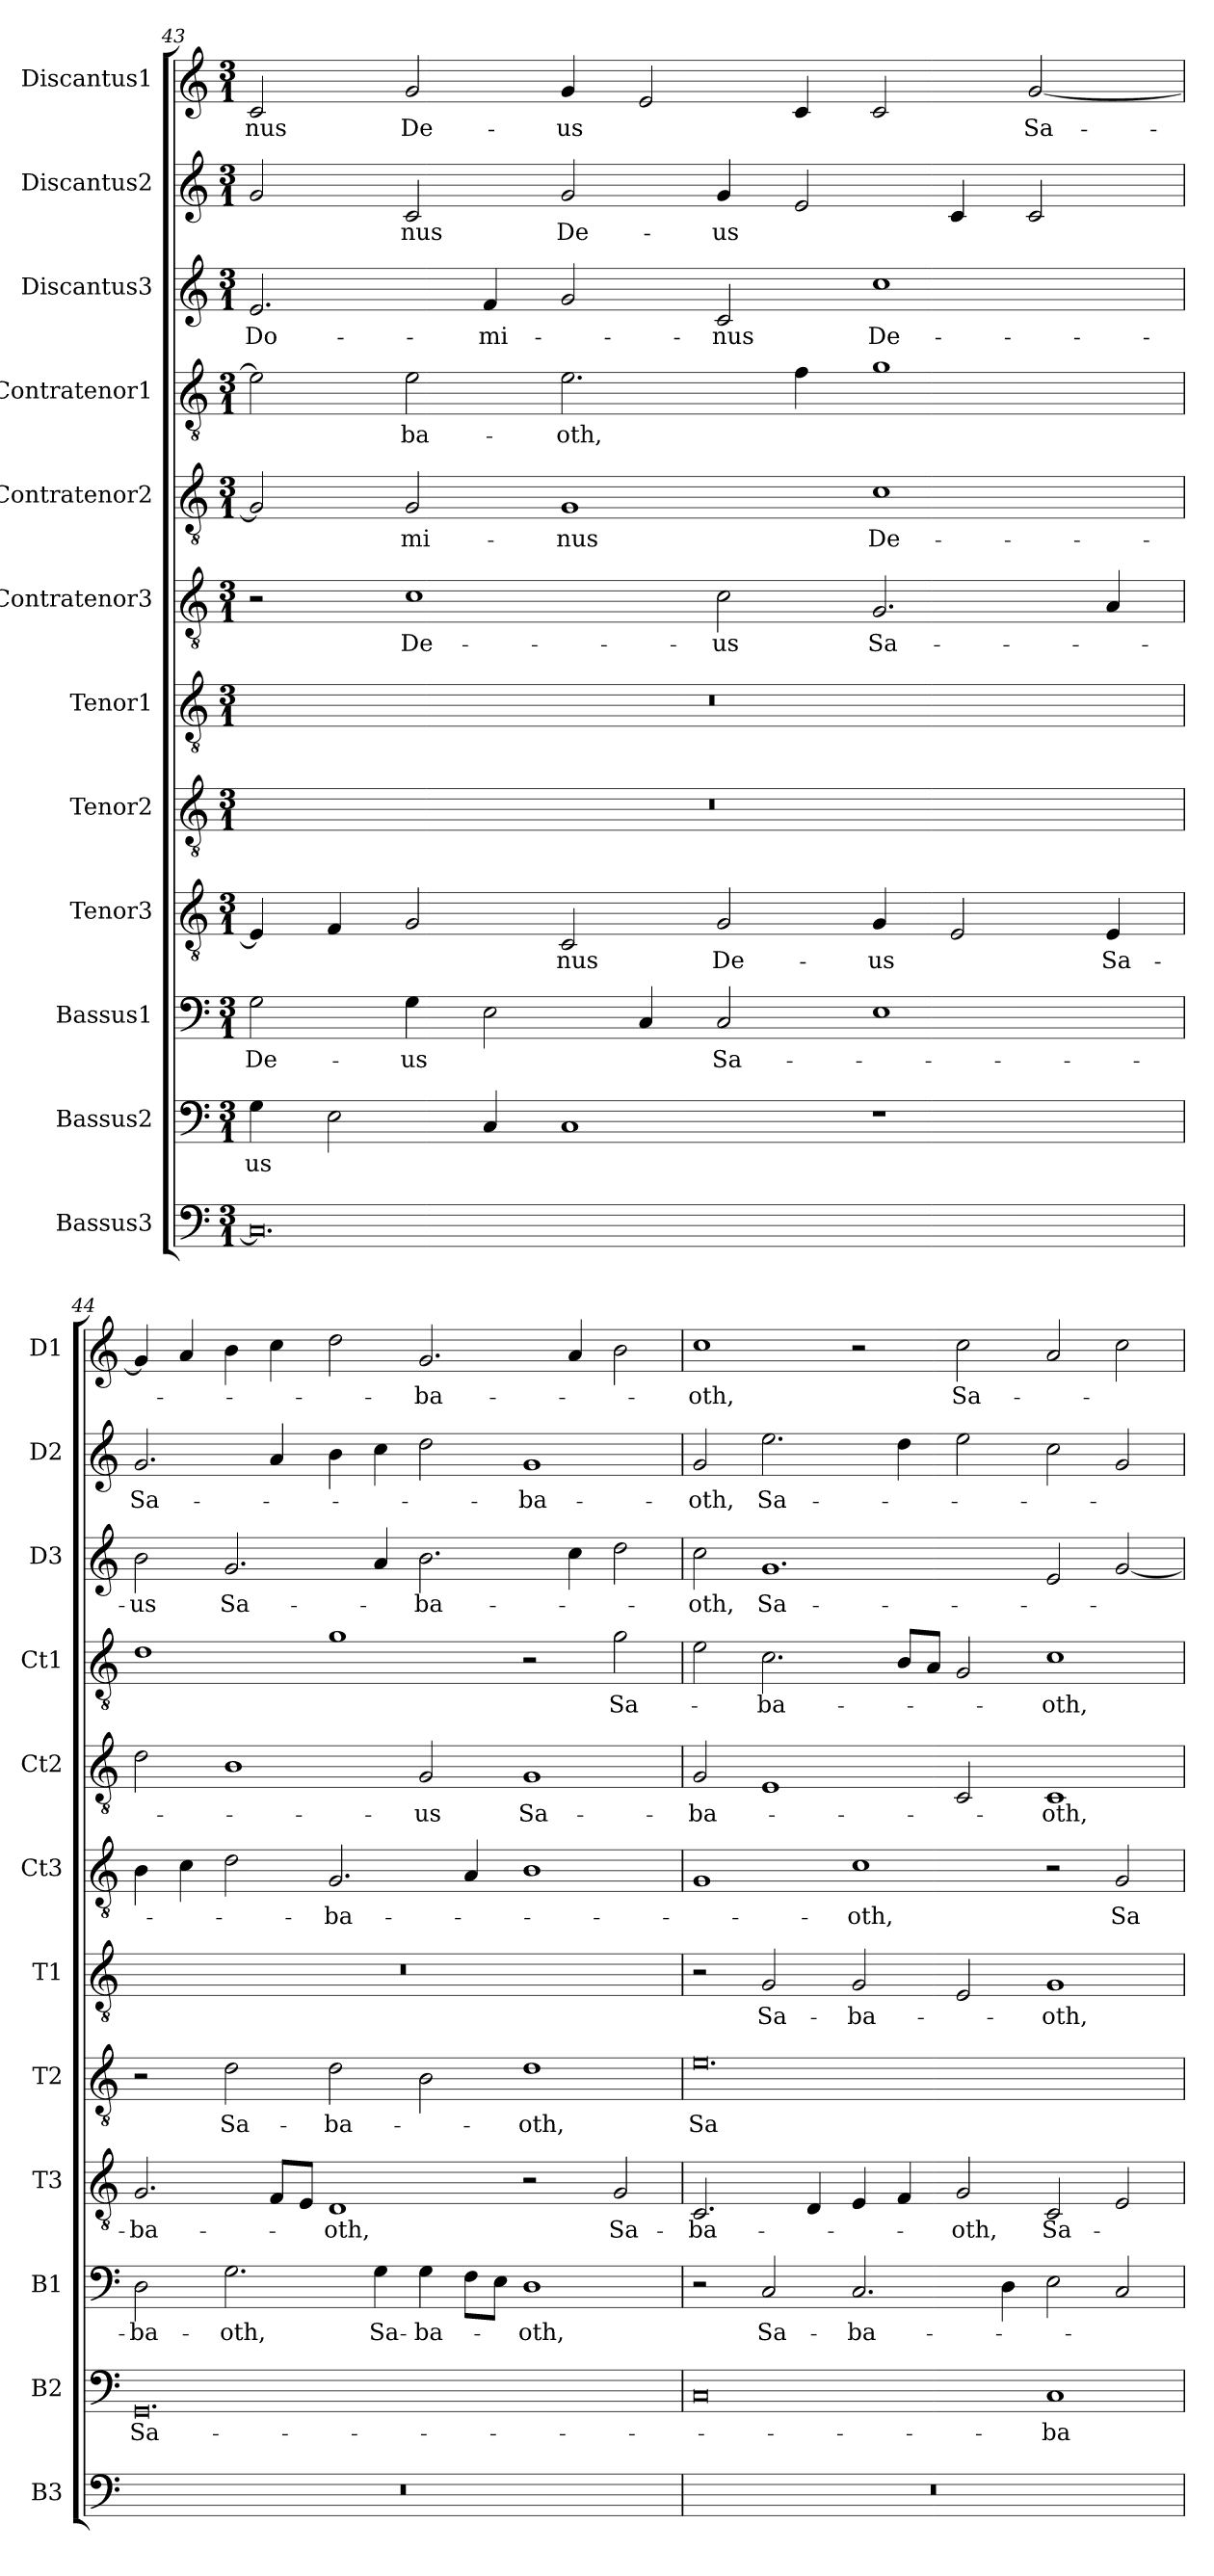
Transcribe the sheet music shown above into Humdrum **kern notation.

**kern	**kern	**text	**kern	**text	**kern	**text	**kern	**text	**kern	**text	**kern	**text	**kern	**text	**kern	**text	**kern	**text	**kern	**text	**kern	**text
*part12	*part11	*part11	*part10	*part10	*part9	*part9	*part8	*part8	*part7	*part7	*part6	*part6	*part5	*part5	*part4	*part4	*part3	*part3	*part2	*part2	*part1	*part1
*staff12	*staff11	*staff11	*staff10	*staff10	*staff9	*staff9	*staff8	*staff8	*staff7	*staff7	*staff6	*staff6	*staff5	*staff5	*staff4	*staff4	*staff3	*staff3	*staff2	*staff2	*staff1	*staff1
*I"Bassus3	*I"Bassus2	*	*I"Bassus1	*	*I"Tenor3	*	*I"Tenor2	*	*I"Tenor1	*	*I"Contratenor3	*	*I"Contratenor2	*	*I"Contratenor1	*	*I"Discantus3	*	*I"Discantus2	*	*I"Discantus1	*
*I'B3	*I'B2	*	*I'B1	*	*I'T3	*	*I'T2	*	*I'T1	*	*I'Ct3	*	*I'Ct2	*	*I'Ct1	*	*I'D3	*	*I'D2	*	*I'D1	*
*clefF4	*clefF4	*	*clefF4	*	*clefGv2	*	*clefGv2	*	*clefGv2	*	*clefGv2	*	*clefGv2	*	*clefGv2	*	*clefG2	*	*clefG2	*	*clefG2	*
*k[]	*k[]	*	*k[]	*	*k[]	*	*k[]	*	*k[]	*	*k[]	*	*k[]	*	*k[]	*	*k[]	*	*k[]	*	*k[]	*
*M3/1	*M3/1	*	*M3/1	*	*M3/1	*	*M3/1	*	*M3/1	*	*M3/1	*	*M3/1	*	*M3/1	*	*M3/1	*	*M3/1	*	*M3/1	*
=43	=43	=43	=43	=43	=43	=43	=43	=43	=43	=43	=43	=43	=43	=43	=43	=43	=43	=43	=43	=43	=43	=43
0.C]	4G	-us	2G	De-	4E]	.	0.r	.	0.r	.	2r	.	2G]	.	2e]	.	2.e	Do-	2g	.	2c	-nus
.	2E	.	.	.	4F	.	.	.	.	.	.	.	.	.	.	.	.	.	.	.	.	.
.	.	.	4G	-us	2G	.	.	.	.	.	1c	De-	2G	-mi-	2e	-ba-	.	.	2c	-nus	2g	De-
.	4C	.	2E	.	.	.	.	.	.	.	.	.	.	.	.	.	4f	-mi-	.	.	.	.
.	1C	.	.	.	2C	-nus	.	.	.	.	.	.	1G	-nus	2.e	-oth,	2g	.	2g	De-	4g	-us
.	.	.	4C	.	.	.	.	.	.	.	.	.	.	.	.	.	.	.	.	.	2e	.
.	.	.	2C	Sa-	2G	De-	.	.	.	.	2c	-us	.	.	.	.	2c	-nus	4g	-us	.	.
.	.	.	.	.	.	.	.	.	.	.	.	.	.	.	4f	.	.	.	2e	.	4c	.
.	1r	.	1E	.	4G	-us	.	.	.	.	2.G	Sa-	1c	De-	1g	.	1cc	De-	.	.	2c	.
.	.	.	.	.	2E	.	.	.	.	.	.	.	.	.	.	.	.	.	4c	.	.	.
.	.	.	.	.	.	.	.	.	.	.	.	.	.	.	.	.	.	.	2c	.	[2g	Sa-
.	.	.	.	.	4E	Sa-	.	.	.	.	4A	.	.	.	.	.	.	.	.	.	.	.
=44	=44	=44	=44	=44	=44	=44	=44	=44	=44	=44	=44	=44	=44	=44	=44	=44	=44	=44	=44	=44	=44	=44
0.r	0.GG	Sa-	2D	-ba-	2.G	-ba-	2r	.	0.r	.	4B	.	2d	.	1d	.	2b	-us	2.g	Sa-	4g]	.
.	.	.	.	.	.	.	.	.	.	.	4c	.	.	.	.	.	.	.	.	.	4a	.
.	.	.	2.G	-oth,	.	.	2d	Sa-	.	.	2d	.	1B	.	.	.	2.g	Sa-	.	.	4b	.
.	.	.	.	.	8FL	.	.	.	.	.	.	.	.	.	.	.	.	.	4a	.	4cc	.
.	.	.	.	.	8EJ	.	.	.	.	.	.	.	.	.	.	.	.	.	.	.	.	.
.	.	.	.	.	1D	-oth,	2d	-ba-	.	.	2.G	-ba-	.	.	1g	.	.	.	4b	.	2dd	.
.	.	.	4G	Sa-	.	.	.	.	.	.	.	.	.	.	.	.	4a	.	4cc	.	.	.
.	.	.	4G	-ba-	.	.	2B	.	.	.	.	.	2G	-us	.	.	2.b	-ba-	2dd	.	2.g	-ba-
.	.	.	8FL	.	.	.	.	.	.	.	4A	.	.	.	.	.	.	.	.	.	.	.
.	.	.	8EJ	.	.	.	.	.	.	.	.	.	.	.	.	.	.	.	.	.	.	.
.	.	.	1D	-oth,	2r	.	1d	-oth,	.	.	1B	.	1G	Sa-	2r	.	.	.	1g	-ba-	.	.
.	.	.	.	.	.	.	.	.	.	.	.	.	.	.	.	.	4cc	.	.	.	4a	.
.	.	.	.	.	2G	Sa-	.	.	.	.	.	.	.	.	2g	Sa-	2dd	.	.	.	2b	.
=45	=45	=45	=45	=45	=45	=45	=45	=45	=45	=45	=45	=45	=45	=45	=45	=45	=45	=45	=45	=45	=45	=45
0.r	0C	.	2r	.	2.C	-ba-	0.e	Sa-	2r	.	1G	.	2G	-ba-	2e	.	2cc	-oth,	2g	-oth,	1cc	-oth,
.	.	.	2C	Sa-	.	.	.	.	2G	Sa-	.	.	1E	.	2.c	-ba-	1.g	Sa-	2.ee	Sa-	.	.
.	.	.	.	.	4D	.	.	.	.	.	.	.	.	.	.	.	.	.	.	.	.	.
.	.	.	2.C	-ba-	4E	.	.	.	2G	-ba-	1c	-oth,	.	.	.	.	.	.	.	.	2r	.
.	.	.	.	.	4F	.	.	.	.	.	.	.	.	.	8BL	.	.	.	4dd	.	.	.
.	.	.	.	.	.	.	.	.	.	.	.	.	.	.	8AJ	.	.	.	.	.	.	.
.	.	.	.	.	2G	-oth,	.	.	2E	.	.	.	2C	.	2G	.	.	.	2ee	.	2cc	Sa-
.	.	.	4D	.	.	.	.	.	.	.	.	.	.	.	.	.	.	.	.	.	.	.
.	1C	-ba-	2E	.	2C	Sa-	.	.	1G	-oth,	2r	.	1C	-oth,	1c	-oth,	2e	.	2cc	.	2a	.
.	.	.	2C	.	2E	.	.	.	.	.	2G	Sa-	.	.	.	.	[2g	.	2g	.	2cc	.
=	=	=	=	=	=	=	=	=	=	=	=	=	=	=	=	=	=	=	=	=	=	=
*-	*-	*-	*-	*-	*-	*-	*-	*-	*-	*-	*-	*-	*-	*-	*-	*-	*-	*-	*-	*-	*-	*-
